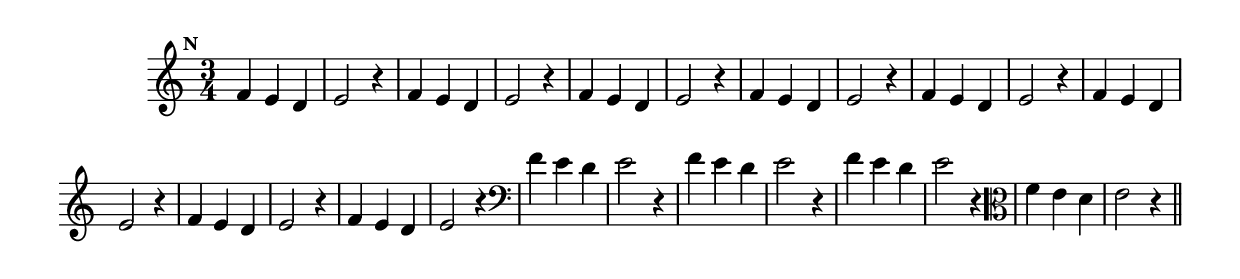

\version "2.14.2"

%\header { texidoc="Perguntas e Respostas"}

\relative c' {

  \override Staff.TimeSignature #'style = #'()
  \time 3/4 
  \override Score.BarNumber #'transparent = ##t
                                %\override Score.RehearsalMark #'font-family = #'roman
  \override Score.RehearsalMark #'font-size = #-2
  \override Score.BarNumber #'transparent = ##t
  \set Score.markFormatter = #format-mark-numbers

  \mark 13 

                                % CLARINETE

  \tag #'cl {
    f4 e d | e2 r4 
  }

                                % FLAUTA

  \tag #'fl {
    f4 e d | e2 r4 
  }

                                % OBOÉ

  \tag #'ob {
    f4 e d | e2 r4 
  }

                                % SAX ALTO

  \tag #'saxa {
    f4 e d | e2 r4 
  }

                                % SAX TENOR

  \tag #'saxt {
    f4 e d | e2 r4 
  }

                                % SAX GENES

  \tag #'saxg {
    f4 e d | e2 r4 
  }

                                % TROMPETE

  \tag #'tpt {
    f4 e d | e2 r4 
  }

                                % TROMPA

  \tag #'tpa {
    f4 e d | e2 r4 
  }


                                % TROMBONE

  \tag #'tbn {
    \clef bass
    f4 e d | e2 r4 
  }

                                % TUBA MIB

  \tag #'tbamib {
    \clef bass
    f4 e d | e2 r4 
  }

                                % TUBA SIB

  \tag #'tbasib {
    \clef bass
    f4 e d | e2 r4 
  }

                                % VIOLA

  \tag #'vla {
    \clef alto
    f4 e d | e2 r4 
  }

                                % FINAL

  \bar "||"

}
